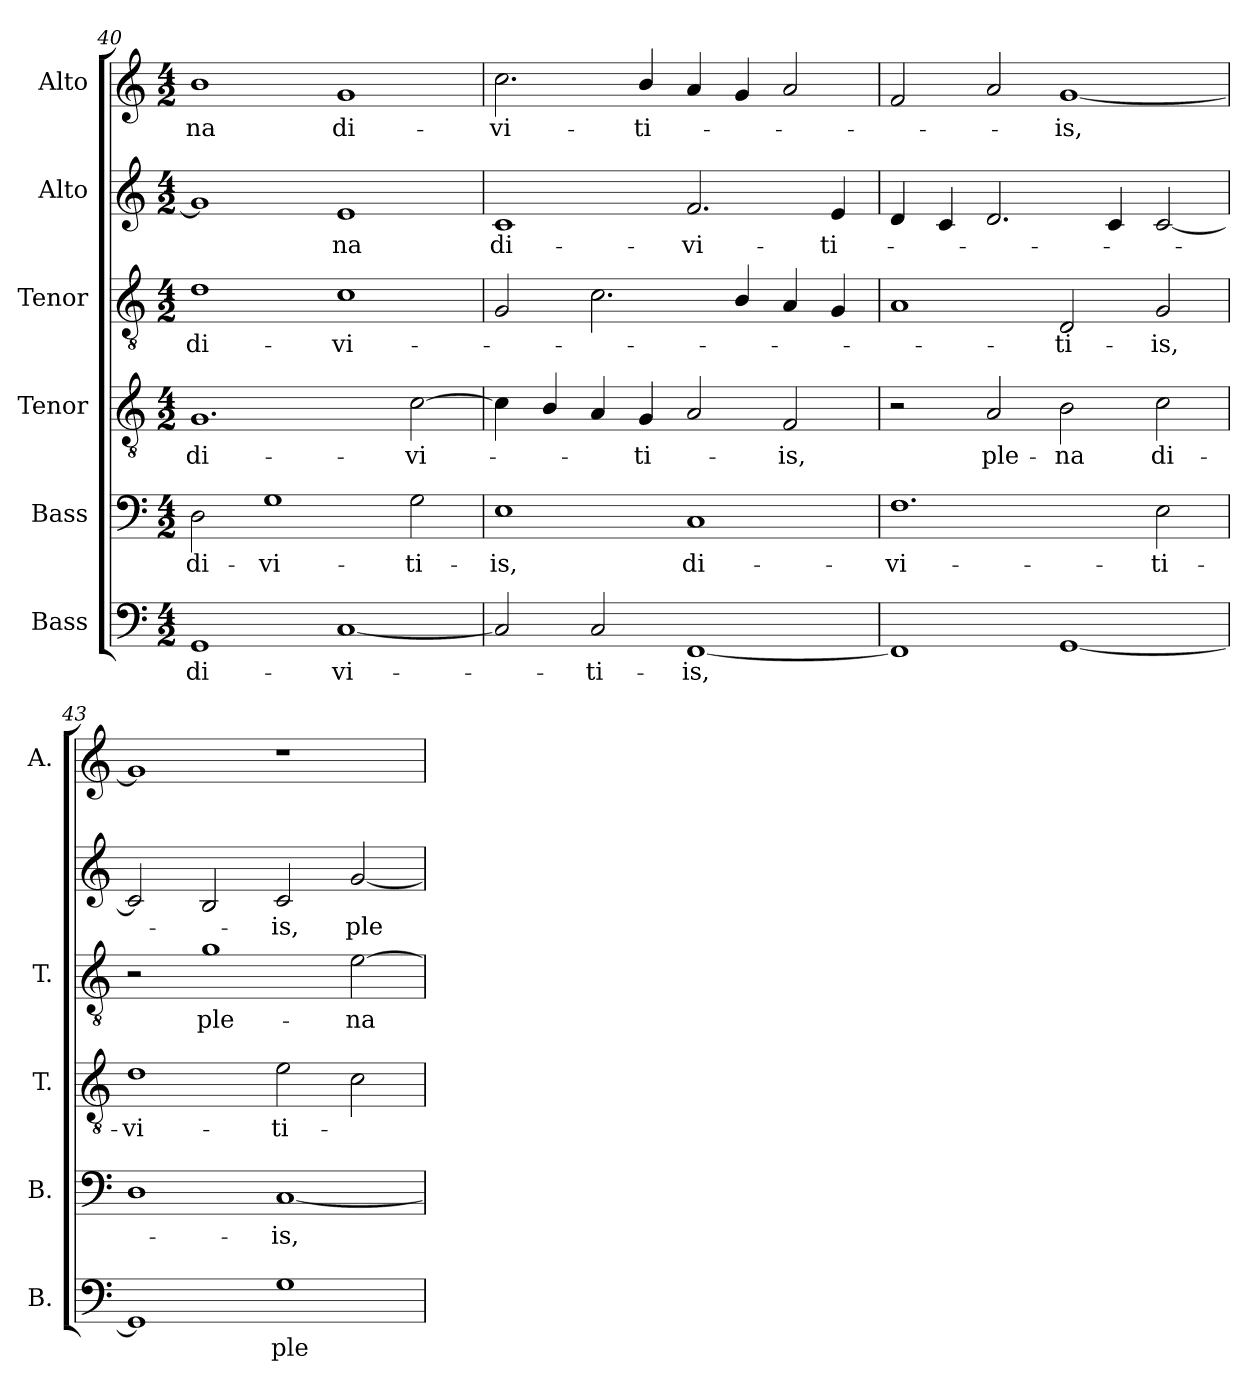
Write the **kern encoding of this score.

**kern	**text	**kern	**text	**kern	**text	**kern	**text	**kern	**text	**kern	**text
*part6	*part6	*part5	*part5	*part4	*part4	*part3	*part3	*part2	*part2	*part1	*part1
*staff6	*staff6	*staff5	*staff5	*staff4	*staff4	*staff3	*staff3	*staff2	*staff2	*staff1	*staff1
*I"Bass	*	*I"Bass	*	*I"Tenor	*	*I"Tenor	*	*I"Alto	*	*I"Alto	*
*I'B.	*	*I'B.	*	*I'T.	*	*I'T.	*	*	*	*I'A.	*
*clefF4	*	*clefF4	*	*clefGv2	*	*clefGv2	*	*clefG2	*	*clefG2	*
*	*	*	*	*ITrd7c12	*	*ITrd7c12	*	*	*	*	*
*k[]	*	*k[]	*	*k[]	*	*k[]	*	*k[]	*	*k[]	*
*C:	*	*C:	*	*C:	*	*C:	*	*C:	*	*C:	*
*M4/2	*	*M4/2	*	*M4/2	*	*M4/2	*	*M4/2	*	*M4/2	*
=40	=40	=40	=40	=40	=40	=40	=40	=40	=40	=40	=40
!	!LO:LY:b:color=#000000	!	!	!	!	!	!	!	!	!	!
!	!	!	!LO:LY:b:color=#000000	!	!	!	!	!	!	!	!
!	!	!	!	!	!LO:LY:b:color=#000000	!	!	!	!	!	!
!	!	!	!	!	!	!	!LO:LY:b:color=#000000	!	!	!	!
!	!	!	!	!	!	!	!	!	!	!	!LO:LY:b:color=#000000
1GGi	di-	2Di\	di-	1.GGi	di-	1Di	di-	1gi]	.	1bi	-na
!	!	!	!LO:LY:b:color=#000000	!	!	!	!	!	!	!	!
.	.	1Gi	-vi-	.	.	.	.	.	.	.	.
!	!LO:LY:b:color=#000000	!	!	!	!	!	!	!	!	!	!
!	!	!	!	!	!	!	!LO:LY:b:color=#000000	!	!	!	!
!	!	!	!	!	!	!	!	!	!LO:LY:b:color=#000000	!	!
!	!	!	!	!	!	!	!	!	!	!	!LO:LY:b:color=#000000
[1Ci	-vi-	.	.	.	.	1Ci	-vi-	1ei	-na	1gi	di-
!	!	!	!LO:LY:b:color=#000000	!	!	!	!	!	!	!	!
!	!	!	!	!	!LO:LY:b:color=#000000	!	!	!	!	!	!
.	.	2Gi\	-ti-	[2Ci\	-vi-	.	.	.	.	.	.
!!LO:PB:g=z
=41	=41	=41	=41	=41	=41	=41	=41	=41	=41	=41	=41
!	!	!	!LO:LY:b:color=#000000	!	!	!	!	!	!	!	!
!	!	!	!	!	!	!	!	!	!LO:LY:b:color=#000000	!	!
!	!	!	!	!	!	!	!	!	!	!	!LO:LY:b:color=#000000
2Ci/]	.	1Ei	-is,	4Ci\]	.	2GGi/	.	1ci	di-	2.cci\	-vi-
.	.	.	.	4BBi/	.	.	.	.	.	.	.
!	!LO:LY:b:color=#000000	!	!	!	!	!	!	!	!	!	!
2Ci/	-ti-	.	.	4AAi/	.	2.Ci\	.	.	.	.	.
!	!	!	!	!	!LO:LY:b:color=#000000	!	!	!	!	!	!
!	!	!	!	!	!	!	!	!	!	!	!LO:LY:b:color=#000000
.	.	.	.	4GGi/	-ti-	.	.	.	.	4bi/	-ti-
!	!LO:LY:b:color=#000000	!	!	!	!	!	!	!	!	!	!
!	!	!	!LO:LY:b:color=#000000	!	!	!	!	!	!	!	!
!	!	!	!	!	!	!	!	!	!LO:LY:b:color=#000000	!	!
[1FFi	-is,	1Ci	di-	2AAi/	.	.	.	2.fi/	-vi-	4ai/	.
.	.	.	.	.	.	4BBi/	.	.	.	4gi/	.
!	!	!	!	!	!LO:LY:b:color=#000000	!	!	!	!	!	!
.	.	.	.	2FFi/	-is,	4AAi/	.	.	.	2ai/	.
!	!	!	!	!	!	!	!	!	!LO:LY:b:color=#000000	!	!
.	.	.	.	.	.	4GGi/	.	4ei/	-ti-	.	.
=42	=42	=42	=42	=42	=42	=42	=42	=42	=42	=42	=42
!	!	!	!LO:LY:b:color=#000000	!	!	!	!	!	!	!	!
1FFi]	.	1.Fi	-vi-	2r	.	1AAi	.	4di/	.	2fi/	.
.	.	.	.	.	.	.	.	4ci/	.	.	.
!	!	!	!	!	!LO:LY:b:color=#000000	!	!	!	!	!	!
.	.	.	.	2AAi/	ple-	.	.	2.di/	.	2ai/	.
!	!	!	!	!	!LO:LY:b:color=#000000	!	!	!	!	!	!
!	!	!	!	!	!	!	!LO:LY:b:color=#000000	!	!	!	!
!	!	!	!	!	!	!	!	!	!	!	!LO:LY:b:color=#000000
[1GGi	.	.	.	2BBi\	-na	2DDi/	-ti-	.	.	[1gi	-is,
.	.	.	.	.	.	.	.	4ci/	.	.	.
!	!	!	!LO:LY:b:color=#000000	!	!	!	!	!	!	!	!
!	!	!	!	!	!LO:LY:b:color=#000000	!	!	!	!	!	!
!	!	!	!	!	!	!	!LO:LY:b:color=#000000	!	!	!	!
.	.	2Ei\	-ti-	2Ci\	di-	2GGi/	-is,	[2ci/	.	.	.
=43	=43	=43	=43	=43	=43	=43	=43	=43	=43	=43	=43
!	!	!	!	!	!LO:LY:b:color=#000000	!	!	!	!	!	!
1GGi]	.	1Di	.	1Di	-vi-	2r	.	2ci/]	.	1gi]	.
!	!	!	!	!	!	!	!LO:LY:b:color=#000000	!	!	!	!
.	.	.	.	.	.	1Gi	ple-	2Bi/	.	.	.
!	!LO:LY:b:color=#000000	!	!	!	!	!	!	!	!	!	!
!	!	!	!LO:LY:b:color=#000000	!	!	!	!	!	!	!	!
!	!	!	!	!	!LO:LY:b:color=#000000	!	!	!	!	!	!
!	!	!	!	!	!	!	!	!	!LO:LY:b:color=#000000	!	!
1Gi	ple-	[1Ci	-is,	2Ei\	-ti-	.	.	2ci/	-is,	1r	.
!	!	!	!	!	!	!	!LO:LY:b:color=#000000	!	!	!	!
!	!	!	!	!	!	!	!	!	!LO:LY:b:color=#000000	!	!
.	.	.	.	2Ci\	.	[2Ei\	-na	[2gi/	ple-	.	.
=	=	=	=	=	=	=	=	=	=	=	=
*-	*-	*-	*-	*-	*-	*-	*-	*-	*-	*-	*-
